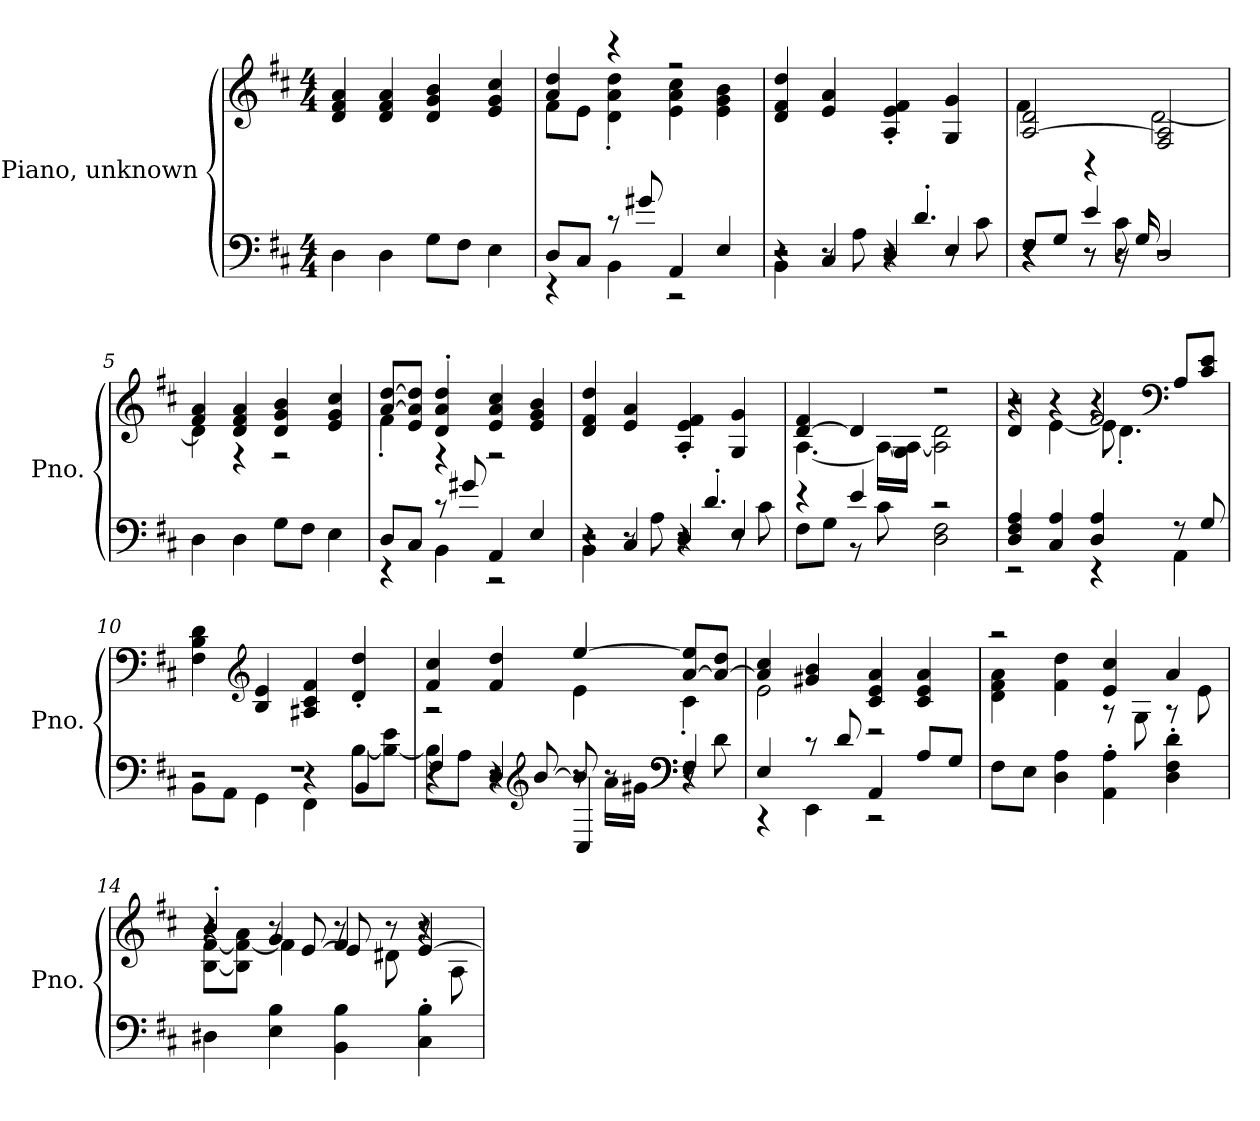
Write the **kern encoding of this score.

**kern	**kern
*part1	*part1
*staff2	*staff1
*I"Piano, unknown	*
*I'Pno.	*
*clefF4	*clefG2
*k[f#c#]	*k[f#c#]
*M4/4	*M4/4
*MM120	*MM120
=1	=1
4D\	4d/ 4f#/ 4a/
4D\	4d/ 4f#/ 4a/
8G\L	4d/ 4g/ 4b/
8F#\J	.
4E\	4e/ 4g/ 4cc#/
=2	=2
*^	*^
8D/L	4r	4a/ 4dd/	8f#\L
8C#/J	.	.	8e\J
8r	4BB\	4r	4d\' 4a\' 4dd\'
8g#X/	.	.	.
4AA/	2r	2r	4e\ 4a\ 4cc#\
4E/	.	.	4e\ 4g\ 4b\
*	*	*v	*v
=3	=3	=3
*	*^	*
2r	4BB\	4r	4d/ 4f#/ 4dd/
.	8r	4C#/	4e/ 4a/
.	8A\	.	.
8r	4r	4D/	4A/' 4e/' 4f#/'
4.d'/	.	.	.
.	8r	4E/	4G/ 4g/
.	8c#\	.	.
=4	=4	=4	=4
*	*	*	*^
4r	4r	8F#/L	[2A/ 2d/	4f#\
.	.	8G/J	.	.
4e/	8r	8r	.	4r
.	8c#\	16r	.	.
.	.	16G/	.	.
2r	2r	2D/	2F#/ 2A/]	[2d\
*v	*v	*v	*	*
=5	=5	=5
4D\	4f#/ 4a/	4d\]
4D\	4d/ 4f#/ 4a/	4r
8G\L	4d/ 4g/ 4b/	2r
8F#\J	.	.
4E\	4e/ 4g/ 4cc#/	.
!!LO:LB:g=z	!!
=6	=6	=6
*^	*	*
8D/L	4r	[8a/ [8dd/L	4f#'\
8C#/J	.	8e/ 8a/] 8dd/]J	.
8r	4BB\	4d/' 4a/' 4dd/'	4r
8g#X/	.	.	.
4AA/	2r	4e/ 4a/ 4cc#/	2r
4E/	.	4e/ 4g/ 4b/	.
*	*	*v	*v
=7	=7	=7
*	*^	*
2r	4BB\	4r	4d/ 4f#/ 4dd/
.	8r	4C#/	4e/ 4a/
.	8A\	.	.
8r	4r	4D/	4A/' 4e/' 4f#/'
4.d'/	.	.	.
.	8r	4E/	4G/ 4g/
.	8c#\	.	.
*	*v	*v	*
=8	=8	=8
*	*	*^
4r	8F#\L	[4d/ 4f#/	[4.A\
.	8G\J	.	.
4e/	8r	4d/]	.
.	8c#\	.	16A\LL_
.	.	.	16G\ 16A\_JJ
2r	2D\ 2F#\	2r	2A\] 2d\
=9	=9	=9	=9
*	*	*	*^
4D/ 4F#/ 4A/	2r	2r	4r	4d/
4C#/ 4A/	.	.	[4e\	4r
4D/ 4A/	4r	2f#/	8e\]	4r
.	.	.	4.d'\	.
*	*	*clefF4	*	*
8r	4AA\	.	.	8A/L
8G/	.	.	.	8c#/ 8e/J
*	*	*v	*v	*v
!!LO:LB:g=z
=10	=10	=10
*	*^	*
1r	8BB\L	2r	4F#\ 4B\ 4d\
.	8AA\J	.	.
*	*	*	*clefG2
.	4GG\	.	4B/ 4e/
.	4FF#\	4r	4A#X/ 4c#/ 4f#/
.	[8B\L	4BB/	4d/' 4dd/'
.	8B\_ 8e\J	.	.
=11	=11	=11	=11
*	*	*	*^
4r	8B\L]	4F#/	4f#/ 4cc#/	2r
.	8A\J	.	.	.
8r	4r	4D/	4f#/ 4dd/	.
*clefG2	*	*	*	*
[8b/	.	.	.	.
8b/]	8r	4C#/	[4ee/	4e\
8r	16a\LL	.	.	.
.	16g#X\JJ	.	.	.
*clefF4	*	*	*	*
4r	8r	4F#/	[8a/ 8ee/]L	4c#'\
.	8d\	.	8a/_ 8dd/J	.
*	*v	*v	*	*
=12	=12	=12	=12
4E/	4r	4a/] 4cc#/	2e\
8r	4EE\	4g#X/ 4b/	.
8d/	.	.	.
4AA/	2r	4c#/ 4e/ 4a/	2r
8A/L	.	4c#/ 4e/ 4a/	.
8G/J	.	.	.
*v	*v	*	*
=13	=13	=13
8F#\L	2r	4d\ 4f#\ 4a\
8E\J	.	.
4D\ 4A\	.	4f#\ 4dd\
4AA\' 4A\'	4e/ 4cc#/	8r
.	.	8G\
4D\' 4F#\' 4d\'	4a/	8r
.	.	8e\
!!LO:LB:g=z
=14	=14	=14
*	*	*^
4D#X\	4b'/	[8B\ [8f#\L	4r
.	.	8B\] 8f#\_ 8a\J	.
4E\ 4B\	4g/	4f#\]	8r
.	.	.	[8e/
4BB\ 4B\	4f#/	8r	8e/]
.	.	8d#X\	8r
4C#\' 4B\'	4r	8r	[4e/
.	.	8A\	.
*	*v	*v	*v
=	=
*-	*-
